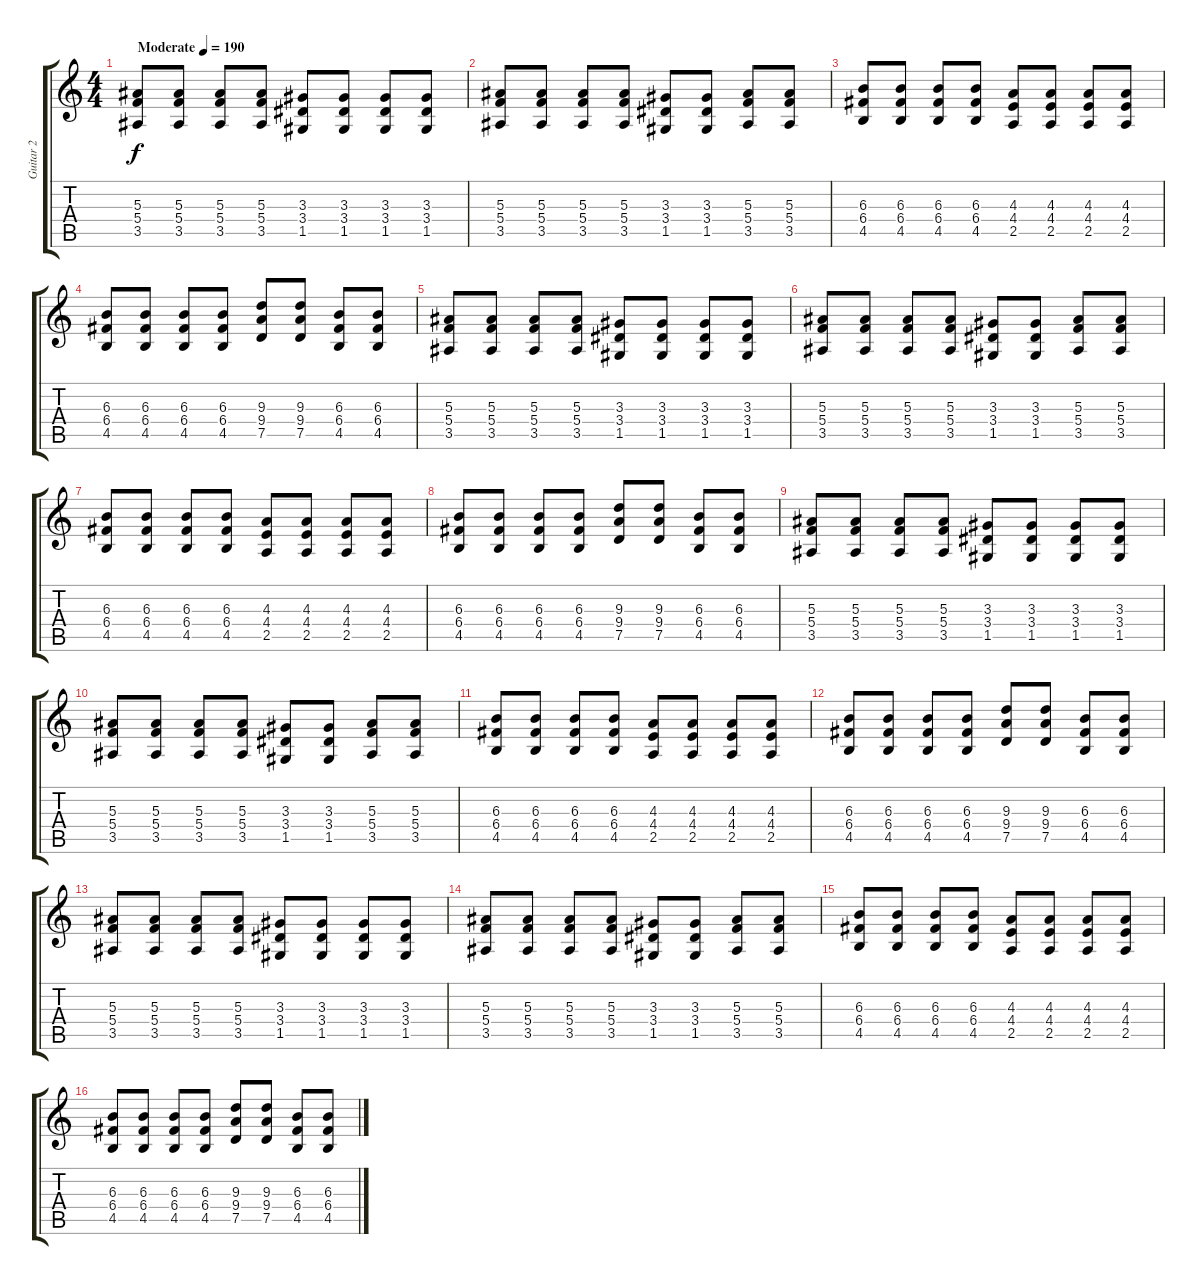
\track ("Guitar 2" "Guitar 2") {instrument distortionguitar}
\staff {score tabs}
\tuning (D4 A3 F3 C3 G2 D2) {hide}
\ts (4 4)
\tempo (190 "Moderate")
\clef g2
\ks c
(5.3 5.4 3.5).8{dy f instrument distortionguitar} (5.3 5.4 3.5).8 (5.3 5.4 3.5).8 (5.3 5.4 3.5).8 (3.3 3.4 1.5).8 (3.3 3.4 1.5).8 (3.3 3.4 1.5).8 (3.3 3.4 1.5).8 |
(5.3 5.4 3.5).8 (5.3 5.4 3.5).8 (5.3 5.4 3.5).8 (5.3 5.4 3.5).8 (3.3 3.4 1.5).8 (3.3 3.4 1.5).8 (5.3 5.4 3.5).8 (5.3 5.4 3.5).8 |
(6.3 6.4 4.5).8 (6.3 6.4 4.5).8 (6.3 6.4 4.5).8 (6.3 6.4 4.5).8 (4.3 4.4 2.5).8 (4.3 4.4 2.5).8 (4.3 4.4 2.5).8 (4.3 4.4 2.5).8 |
(6.3 6.4 4.5).8 (6.3 6.4 4.5).8 (6.3 6.4 4.5).8 (6.3 6.4 4.5).8 (9.3 9.4 7.5).8 (9.3 9.4 7.5).8 (6.3 6.4 4.5).8 (6.3 6.4 4.5).8 |
(5.3 5.4 3.5).8 (5.3 5.4 3.5).8 (5.3 5.4 3.5).8 (5.3 5.4 3.5).8 (3.3 3.4 1.5).8 (3.3 3.4 1.5).8 (3.3 3.4 1.5).8 (3.3 3.4 1.5).8 |
(5.3 5.4 3.5).8 (5.3 5.4 3.5).8 (5.3 5.4 3.5).8 (5.3 5.4 3.5).8 (3.3 3.4 1.5).8 (3.3 3.4 1.5).8 (5.3 5.4 3.5).8 (5.3 5.4 3.5).8 |
(6.3 6.4 4.5).8 (6.3 6.4 4.5).8 (6.3 6.4 4.5).8 (6.3 6.4 4.5).8 (4.3 4.4 2.5).8 (4.3 4.4 2.5).8 (4.3 4.4 2.5).8 (4.3 4.4 2.5).8 |
(6.3 6.4 4.5).8 (6.3 6.4 4.5).8 (6.3 6.4 4.5).8 (6.3 6.4 4.5).8 (9.3 9.4 7.5).8 (9.3 9.4 7.5).8 (6.3 6.4 4.5).8 (6.3 6.4 4.5).8 |
(5.3 5.4 3.5).8 (5.3 5.4 3.5).8 (5.3 5.4 3.5).8 (5.3 5.4 3.5).8 (3.3 3.4 1.5).8 (3.3 3.4 1.5).8 (3.3 3.4 1.5).8 (3.3 3.4 1.5).8 |
(5.3 5.4 3.5).8 (5.3 5.4 3.5).8 (5.3 5.4 3.5).8 (5.3 5.4 3.5).8 (3.3 3.4 1.5).8 (3.3 3.4 1.5).8 (5.3 5.4 3.5).8 (5.3 5.4 3.5).8 |
(6.3 6.4 4.5).8 (6.3 6.4 4.5).8 (6.3 6.4 4.5).8 (6.3 6.4 4.5).8 (4.3 4.4 2.5).8 (4.3 4.4 2.5).8 (4.3 4.4 2.5).8 (4.3 4.4 2.5).8 |
(6.3 6.4 4.5).8 (6.3 6.4 4.5).8 (6.3 6.4 4.5).8 (6.3 6.4 4.5).8 (9.3 9.4 7.5).8 (9.3 9.4 7.5).8 (6.3 6.4 4.5).8 (6.3 6.4 4.5).8 |
(5.3 5.4 3.5).8 (5.3 5.4 3.5).8 (5.3 5.4 3.5).8 (5.3 5.4 3.5).8 (3.3 3.4 1.5).8 (3.3 3.4 1.5).8 (3.3 3.4 1.5).8 (3.3 3.4 1.5).8 |
(5.3 5.4 3.5).8 (5.3 5.4 3.5).8 (5.3 5.4 3.5).8 (5.3 5.4 3.5).8 (3.3 3.4 1.5).8 (3.3 3.4 1.5).8 (5.3 5.4 3.5).8 (5.3 5.4 3.5).8 |
(6.3 6.4 4.5).8 (6.3 6.4 4.5).8 (6.3 6.4 4.5).8 (6.3 6.4 4.5).8 (4.3 4.4 2.5).8 (4.3 4.4 2.5).8 (4.3 4.4 2.5).8 (4.3 4.4 2.5).8 |
(6.3 6.4 4.5).8 (6.3 6.4 4.5).8 (6.3 6.4 4.5).8 (6.3 6.4 4.5).8 (9.3 9.4 7.5).8 (9.3 9.4 7.5).8 (6.3 6.4 4.5).8 (6.3 6.4 4.5).8
